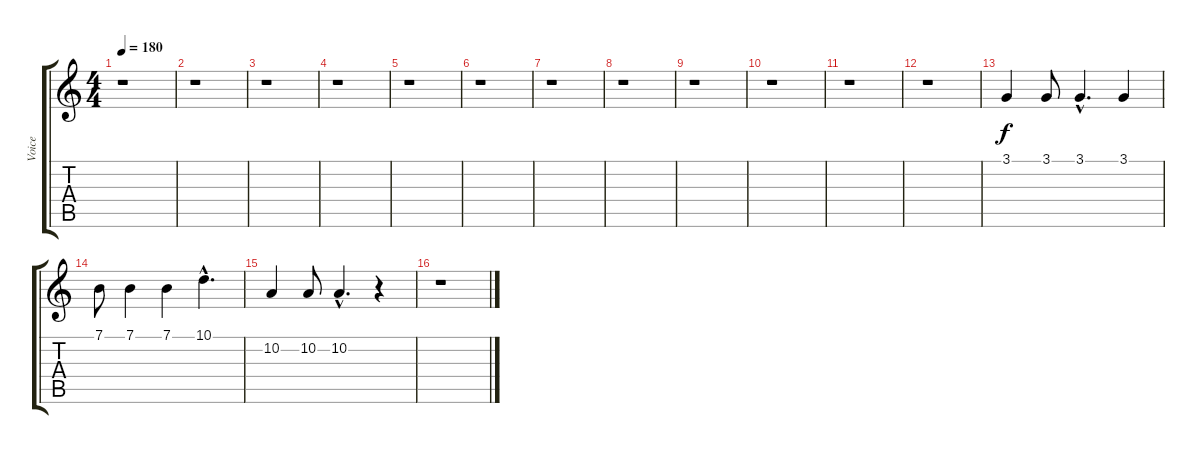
\track ("Voice" "Voice") {instrument lead3calliope}
\staff {score tabs}
\tuning (E4 B3 G3 D3 A2 E2) {hide}
\ts (4 4)
\tempo 180
\clef g2
\ks c
r.1{dy f} |
r.1 |
r.1 |
r.1 |
r.1 |
r.1 |
r.1 |
r.1 |
r.1 |
r.1 |
r.1 |
r.1 |
3.1.4 3.1.8 3.1{hac}.4{d} 3.1.4 |
7.1.8 7.1.4 7.1.4 10.1{hac}.4{d} |
10.2.4 10.2.8 10.2{hac}.4{d} r.4 |
r.1
